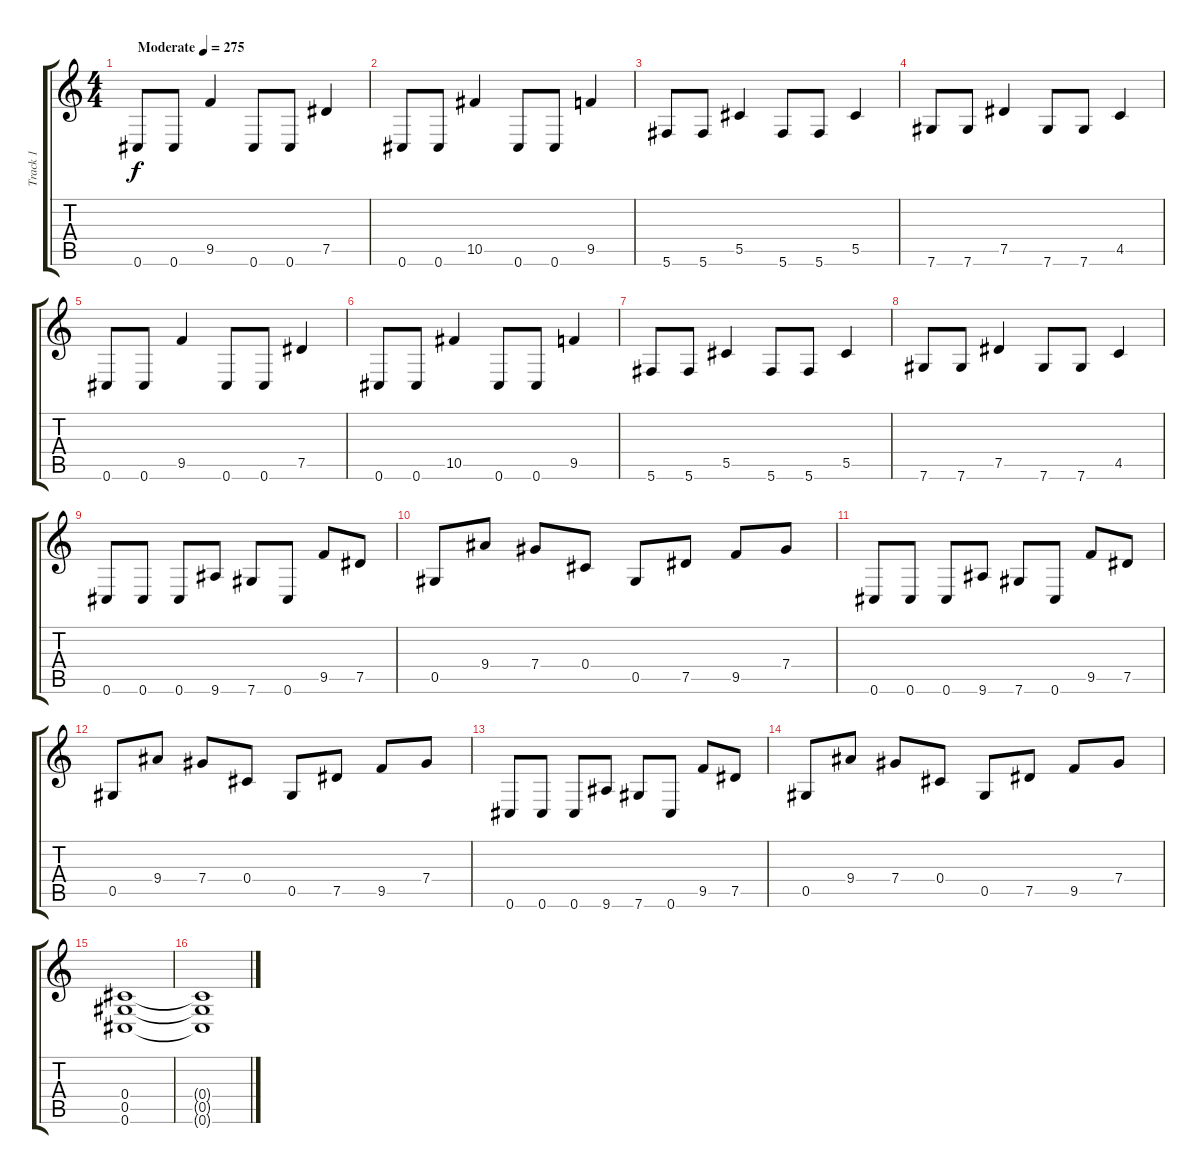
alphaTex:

\track ("Track 1" "Track 1") {instrument overdrivenguitar}
\staff {score tabs}
\tuning (Eb4 Bb3 Gb3 Db3 Ab2 Db2) {hide}
\ts (4 4)
\tempo (275 "Moderate")
\clef g2
\ks c
0.6.8{dy f instrument overdrivenguitar} 0.6.8 9.5.4 0.6.8 0.6.8 7.5.4 |
0.6.8 0.6.8 10.5.4 0.6.8 0.6.8 9.5.4 |
5.6.8 5.6.8 5.5.4 5.6.8 5.6.8 5.5.4 |
7.6.8 7.6.8 7.5.4 7.6.8 7.6.8 4.5.4 |
0.6.8 0.6.8 9.5.4 0.6.8 0.6.8 7.5.4 |
0.6.8 0.6.8 10.5.4 0.6.8 0.6.8 9.5.4 |
5.6.8 5.6.8 5.5.4 5.6.8 5.6.8 5.5.4 |
7.6.8 7.6.8 7.5.4 7.6.8 7.6.8 4.5.4 |
0.6.8 0.6.8 0.6.8 9.6.8 7.6.8 0.6.8 9.5.8 7.5.8 |
0.5.8 9.4.8 7.4.8 0.4.8 0.5.8 7.5.8 9.5.8 7.4.8 |
0.6.8 0.6.8 0.6.8 9.6.8 7.6.8 0.6.8 9.5.8 7.5.8 |
0.5.8 9.4.8 7.4.8 0.4.8 0.5.8 7.5.8 9.5.8 7.4.8 |
0.6.8 0.6.8 0.6.8 9.6.8 7.6.8 0.6.8 9.5.8 7.5.8 |
0.5.8 9.4.8 7.4.8 0.4.8 0.5.8 7.5.8 9.5.8 7.4.8 |
(0.4 0.5 0.6).1 |
(0.4{t} 0.5{t} 0.6{t}).1
